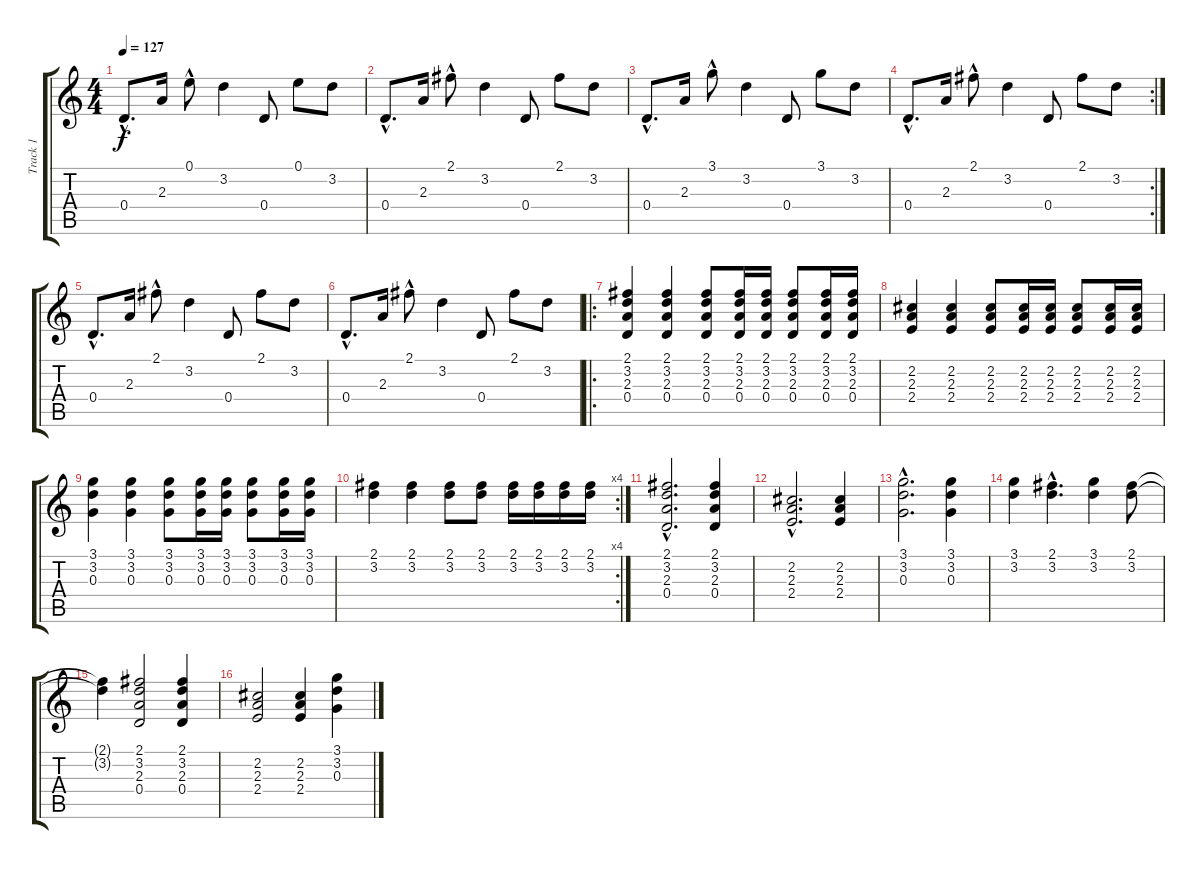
\track ("Track 1" "Track 1") {instrument acousticguitarnylon}
\staff {score tabs}
\tuning (E4 B3 G3 D3 A2 E2) {hide}
\ts (4 4)
\tempo 127
\clef g2
\ks c
0.4{hac}.8{d dy f instrument acousticguitarnylon} 2.3.16 0.1{hac}.8 3.2.4 0.4.8 0.1.8 3.2.8 |
0.4{hac}.8{d} 2.3.16 2.1{hac}.8 3.2.4 0.4.8 2.1.8 3.2.8 |
0.4{hac}.8{d} 2.3.16 3.1{hac}.8 3.2.4 0.4.8 3.1.8 3.2.8 |
\rc 2
0.4{hac}.8{d} 2.3.16 2.1{hac}.8 3.2.4 0.4.8 2.1.8 3.2.8 |
0.4{hac}.8{d} 2.3.16 2.1{hac}.8 3.2.4 0.4.8 2.1.8 3.2.8 |
0.4{hac}.8{d} 2.3.16 2.1{hac}.8 3.2.4 0.4.8 2.1.8 3.2.8 |
\ro
(2.1 3.2 2.3 0.4).4 (2.1 3.2 2.3 0.4).4 (2.1 3.2 2.3 0.4).8 (2.1 3.2 2.3 0.4).16 (2.1 3.2 2.3 0.4).16 (2.1 3.2 2.3 0.4).8 (2.1 3.2 2.3 0.4).16 (2.1 3.2 2.3 0.4).16 |
(2.2 2.3 2.4).4 (2.2 2.3 2.4).4 (2.2 2.3 2.4).8 (2.2 2.3 2.4).16 (2.2 2.3 2.4).16 (2.2 2.3 2.4).8 (2.2 2.3 2.4).16 (2.2 2.3 2.4).16 |
(3.1 3.2 0.3).4 (3.1 3.2 0.3).4 (3.1 3.2 0.3).8 (3.1 3.2 0.3).16 (3.1 3.2 0.3).16 (3.1 3.2 0.3).8 (3.1 3.2 0.3).16 (3.1 3.2 0.3).16 |
\rc 4
(2.1 3.2).4 (2.1 3.2).4 (2.1 3.2).8 (2.1 3.2).8 (2.1 3.2).16 (2.1 3.2).16 (2.1 3.2).16 (2.1 3.2).16 |
(2.1{hac} 3.2{hac} 2.3{hac} 0.4{hac}).2{d} (2.1 3.2 2.3 0.4).4 |
(2.2{hac} 2.3{hac} 2.4{hac}).2{d} (2.2 2.3 2.4).4 |
(3.1{hac} 3.2{hac} 0.3{hac}).2{d} (3.1 3.2 0.3).4 |
(3.1 3.2).4 (2.1{hac} 3.2{hac}).4{d} (3.1 3.2).4 (2.1 3.2).8 |
(2.1{t} 3.2{t}).4 (2.1 3.2 2.3 0.4).2 (2.1 3.2 2.3 0.4).4 |
(2.2 2.3 2.4).2 (2.2 2.3 2.4).4 (3.1 3.2 0.3).4
